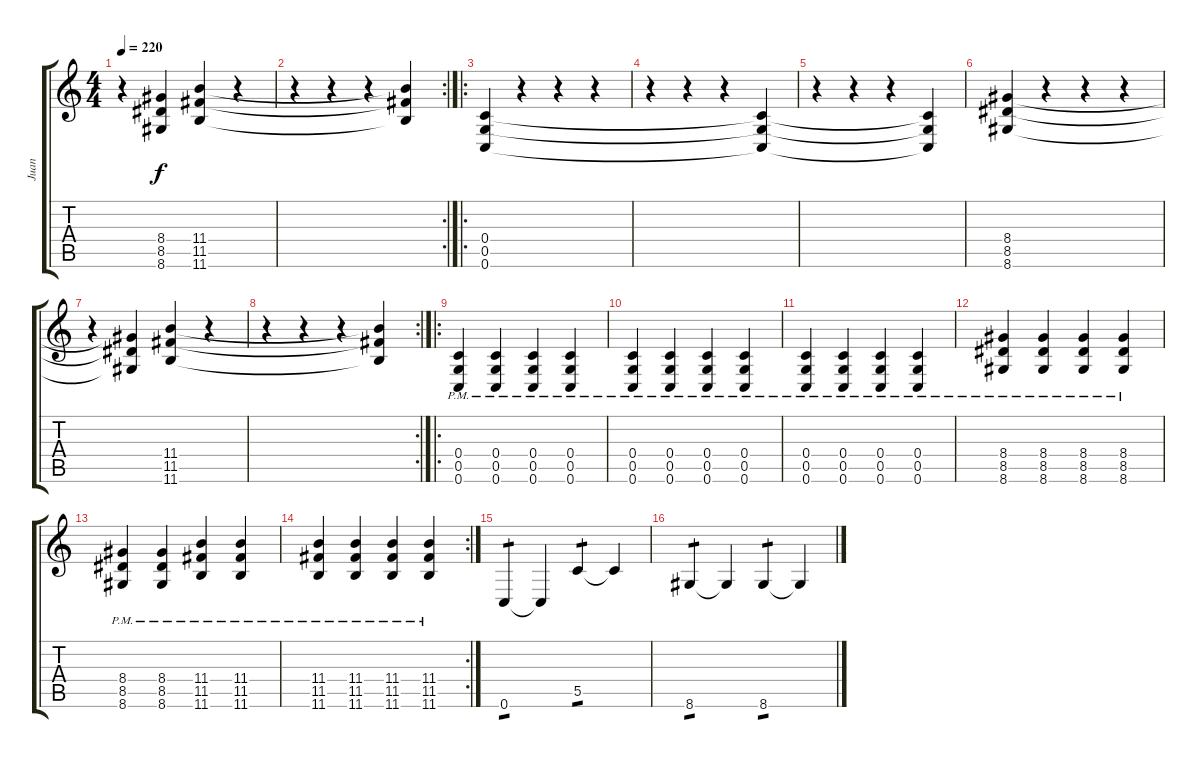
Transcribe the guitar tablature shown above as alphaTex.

\track ("Juan" "Juan") {instrument overdrivenguitar}
\staff {score tabs}
\tuning (D4 A3 F3 C3 G2 C2) {hide}
\ts (4 4)
\tempo 220
\clef g2
\ks c
r.4{dy f} (8.4{t} 8.5{t} 8.6{t}).4 (11.4 11.5 11.6).4 r.4 |
\rc 2
r.4 r.4 r.4 (11.4{t} 11.5{t} 11.6{t}).4 |
\ro
(0.4 0.5 0.6).4 r.4 r.4 r.4 |
r.4 r.4 r.4 (0.4{t} 0.5{t} 0.6{t}).4 |
r.4 r.4 r.4 (0.4{t} 0.5{t} 0.6{t}).4 |
(8.4 8.5 8.6).4 r.4 r.4 r.4 |
r.4 (8.4{t} 8.5{t} 8.6{t}).4 (11.4 11.5 11.6).4 r.4 |
\rc 2
r.4 r.4 r.4 (11.4{t} 11.5{t} 11.6{t}).4 |
\ro
(0.4 0.5{pm} 0.6).4 (0.4 0.5{pm} 0.6).4 (0.4 0.5{pm} 0.6).4 (0.4 0.5{pm} 0.6).4 |
(0.4 0.5{pm} 0.6).4 (0.4 0.5{pm} 0.6).4 (0.4 0.5{pm} 0.6).4 (0.4 0.5{pm} 0.6).4 |
(0.4 0.5{pm} 0.6).4 (0.4 0.5{pm} 0.6).4 (0.4 0.5{pm} 0.6).4 (0.4 0.5{pm} 0.6).4 |
(8.4 8.5{pm} 8.6).4 (8.4 8.5{pm} 8.6).4 (8.4 8.5{pm} 8.6).4 (8.4 8.5{pm} 8.6).4 |
(8.4 8.5{pm} 8.6).4 (8.4 8.5{pm} 8.6).4 (11.4 11.5{pm} 11.6).4 (11.4 11.5{pm} 11.6).4 |
\rc 2
(11.4 11.5{pm} 11.6).4 (11.4 11.5{pm} 11.6).4 (11.4 11.5{pm} 11.6).4 (11.4 11.5{pm} 11.6).4 |
0.6.4{tp 1} 0.6{t}.4 5.5.4{tp 1} 5.5{t}.4 |
8.6.4{tp 1} 8.6{t}.4 8.6.4{tp 1} 8.6{t}.4
